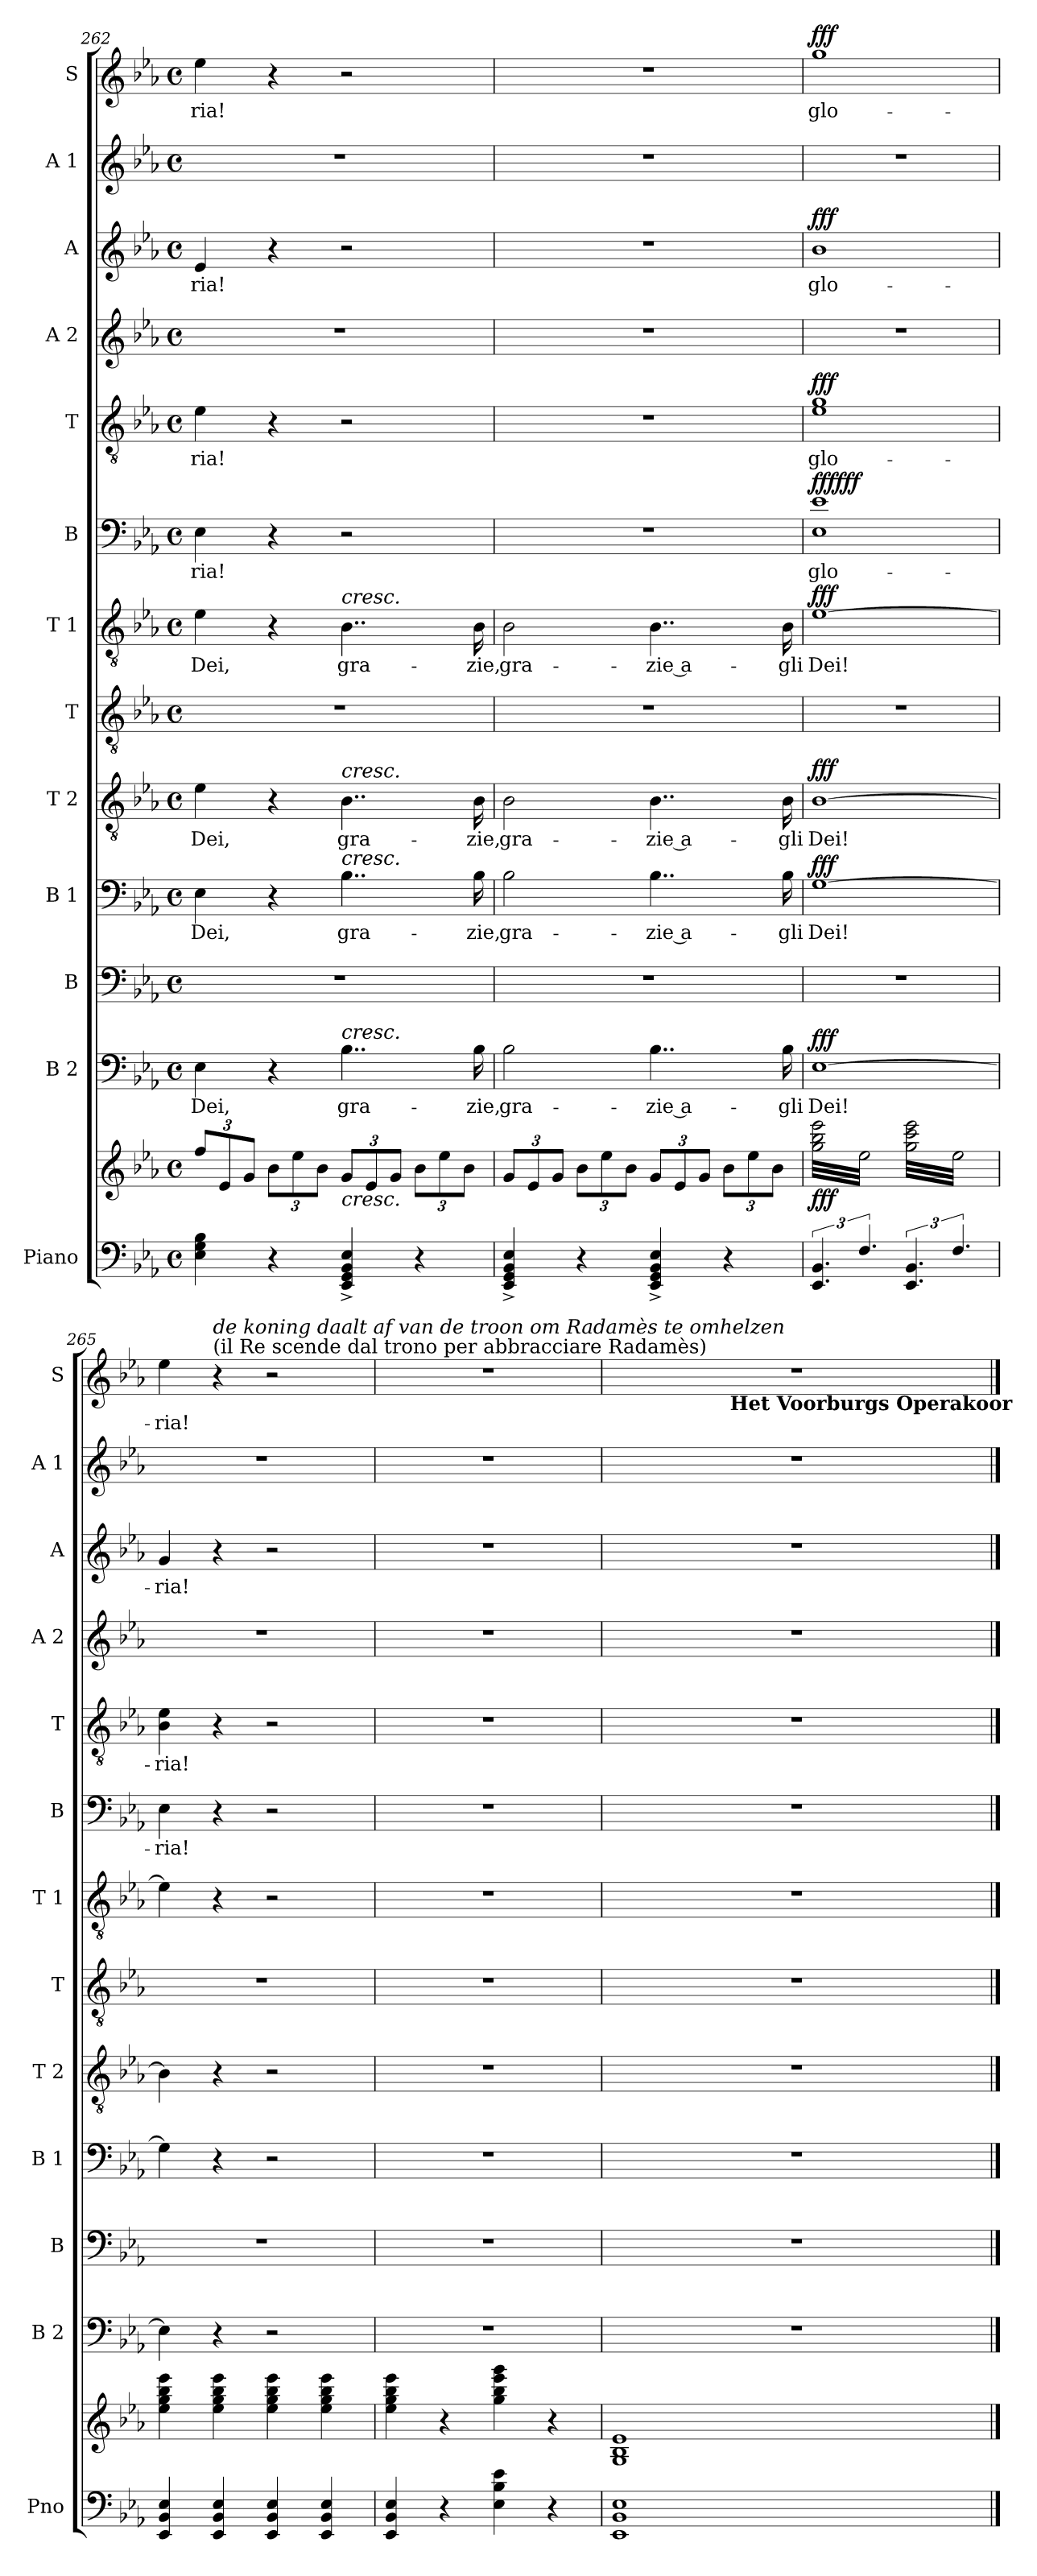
**kern	**kern	**dynam	**kern	**text	**dynam	**kern	**kern	**text	**dynam	**kern	**text	**dynam	**kern	**kern	**text	**dynam	**kern	**text	**dynam	**kern	**text	**dynam	**kern	**kern	**text	**dynam	**kern	**kern	**text	**dynam
*part13	*part13	*part13	*part12	*part12	*part12	*part11	*part10	*part10	*part10	*part9	*part9	*part9	*part8	*part7	*part7	*part7	*part6	*part6	*part6	*part5	*part5	*part5	*part4	*part3	*part3	*part3	*part2	*part1	*part1	*part1
*staff14	*staff13	*staff13/14	*staff12	*staff12	*staff12	*staff11	*staff10	*staff10	*staff10	*staff9	*staff9	*staff9	*staff8	*staff7	*staff7	*staff7	*staff6	*staff6	*staff6	*staff5	*staff5	*staff5	*staff4	*staff3	*staff3	*staff3	*staff2	*staff1	*staff1	*staff1
*I"Piano	*	*	*I"B 2	*	*	*I"B	*I"B 1	*	*	*I"T 2	*	*	*I"T	*I"T 1	*	*	*I"B	*	*	*I"T	*	*	*I"A 2	*I"A	*	*	*I"A 1	*I"S	*	*
*I'Pno	*	*	*I'B 2	*	*	*I'B	*I'B 1	*	*	*I'T 2	*	*	*I'T	*I'T 1	*	*	*I'B	*	*	*I'T	*	*	*I'A 2	*I'A	*	*	*I'A 1	*I'S	*	*
*clefF4	*clefG2	*	*clefF4	*	*	*clefF4	*clefF4	*	*	*clefGv2	*	*	*clefGv2	*clefGv2	*	*	*clefF4	*	*	*clefGv2	*	*	*clefG2	*clefG2	*	*	*clefG2	*clefG2	*	*
*k[b-e-a-]	*k[b-e-a-]	*	*k[b-e-a-]	*	*	*k[b-e-a-]	*k[b-e-a-]	*	*	*k[b-e-a-]	*	*	*k[b-e-a-]	*k[b-e-a-]	*	*	*k[b-e-a-]	*	*	*k[b-e-a-]	*	*	*k[b-e-a-]	*k[b-e-a-]	*	*	*k[b-e-a-]	*k[b-e-a-]	*	*
*M4/4	*M4/4	*	*M4/4	*	*	*M4/4	*M4/4	*	*	*M4/4	*	*	*M4/4	*M4/4	*	*	*M4/4	*	*	*M4/4	*	*	*M4/4	*M4/4	*	*	*M4/4	*M4/4	*	*
*met(c)	*met(c)	*	*met(c)	*	*	*met(c)	*met(c)	*	*	*met(c)	*	*	*met(c)	*met(c)	*	*	*met(c)	*	*	*met(c)	*	*	*met(c)	*met(c)	*	*	*met(c)	*met(c)	*	*
*	*Xbrackettup	*	*	*	*	*	*	*	*	*	*	*	*	*	*	*	*	*	*	*	*	*	*	*	*	*	*	*	*	*
=262	=262	=262	=262	=262	=262	=262	=262	=262	=262	=262	=262	=262	=262	=262	=262	=262	=262	=262	=262	=262	=262	=262	=262	=262	=262	=262	=262	=262	=262	=262
!	!	!	!	!LO:LY:b	!	!	!	!LO:LY:b	!	!	!LO:LY:b	!	!	!	!LO:LY:b	!	!	!LO:LY:b	!	!	!LO:LY:b	!	!	!	!LO:LY:b	!	!	!	!LO:LY:b	!
4E-\ 4G\ 4B-\	12ff/L	.	4E-\	Dei,	.	1r	4E-\	Dei,	.	4e-\	Dei,	.	1r	4e-\	Dei,	.	4E-\	-ria!	.	4e-\	-ria!	.	1r	4e-/	-ria!	.	1r	4ee-\	-ria!	.
.	12e-/	.	.	.	.	.	.	.	.	.	.	.	.	.	.	.	.	.	.	.	.	.	.	.	.	.	.	.	.	.
.	12g/J	.	.	.	.	.	.	.	.	.	.	.	.	.	.	.	.	.	.	.	.	.	.	.	.	.	.	.	.	.
4r	12b-\L	.	4r	.	.	.	4r	.	.	4r	.	.	.	4r	.	.	4r	.	.	4r	.	.	.	4r	.	.	.	4r	.	.
.	12ee-\	.	.	.	.	.	.	.	.	.	.	.	.	.	.	.	.	.	.	.	.	.	.	.	.	.	.	.	.	.
.	12b-\J	.	.	.	.	.	.	.	.	.	.	.	.	.	.	.	.	.	.	.	.	.	.	.	.	.	.	.	.	.
*	*brackettup	*	*	*	*	*	*	*	*	*	*	*	*	*	*	*	*	*	*	*	*	*	*	*	*	*	*	*	*	*
!	!	!	!	!	!	!	!	!	!	!	!	!	!	!LO:TX:a:i:t=cresc.	!	!	!	!	!	!	!	!	!	!	!	!	!	!	!	!
!	!	!	!	!	!	!	!	!	!	!LO:TX:a:i:t=cresc.	!	!	!	!	!	!	!	!	!	!	!	!	!	!	!	!	!	!	!	!
!	!	!	!	!	!	!	!LO:TX:a:i:t=cresc.	!	!	!	!	!	!	!	!	!	!	!	!	!	!	!	!	!	!	!	!	!	!	!
!	!	!	!LO:TX:a:i:t=cresc.	!	!	!	!	!	!	!	!	!	!	!	!	!	!	!	!	!	!	!	!	!	!	!	!	!	!	!
!	!LO:TX:b:i:t=cresc.	!	!	!	!	!	!	!	!	!	!	!	!	!	!	!	!	!	!	!	!	!	!	!	!	!	!	!	!	!
!	!	!	!	!LO:LY:b	!	!	!	!LO:LY:b	!	!	!LO:LY:b	!	!	!	!LO:LY:b	!	!	!	!	!	!	!	!	!	!	!	!	!	!	!
4EE-/^ 4GG/^ 4BB-/^ 4E-/^	12g/L	.	4..B-\	gra-	.	.	4..B-\	gra-	.	4..B-\	gra-	.	.	4..B-\	gra-	.	2r	.	.	2r	.	.	.	2r	.	.	.	2r	.	.
.	12e-/	.	.	.	.	.	.	.	.	.	.	.	.	.	.	.	.	.	.	.	.	.	.	.	.	.	.	.	.	.
.	12g/J	.	.	.	.	.	.	.	.	.	.	.	.	.	.	.	.	.	.	.	.	.	.	.	.	.	.	.	.	.
*	*Xbrackettup	*	*	*	*	*	*	*	*	*	*	*	*	*	*	*	*	*	*	*	*	*	*	*	*	*	*	*	*	*
4r	12b-\L	.	.	.	.	.	.	.	.	.	.	.	.	.	.	.	.	.	.	.	.	.	.	.	.	.	.	.	.	.
.	12ee-\	.	.	.	.	.	.	.	.	.	.	.	.	.	.	.	.	.	.	.	.	.	.	.	.	.	.	.	.	.
.	12b-\J	.	.	.	.	.	.	.	.	.	.	.	.	.	.	.	.	.	.	.	.	.	.	.	.	.	.	.	.	.
!	!	!	!	!LO:LY:b	!	!	!	!LO:LY:b	!	!	!LO:LY:b	!	!	!	!LO:LY:b	!	!	!	!	!	!	!	!	!	!	!	!	!	!	!
.	.	.	16B-\	-zie,	.	.	16B-\	-zie,	.	16B-\	-zie,	.	.	16B-\	-zie,	.	.	.	.	.	.	.	.	.	.	.	.	.	.	.
=263	=263	=263	=263	=263	=263	=263	=263	=263	=263	=263	=263	=263	=263	=263	=263	=263	=263	=263	=263	=263	=263	=263	=263	=263	=263	=263	=263	=263	=263	=263
!	!	!	!	!LO:LY:b	!	!	!	!LO:LY:b	!	!	!LO:LY:b	!	!	!	!LO:LY:b	!	!	!	!	!	!	!	!	!	!	!	!	!	!	!
4EE-/^ 4GG/^ 4BB-/^ 4E-/^	12g/L	.	2B-\	gra-	.	1r	2B-\	gra-	.	2B-\	gra-	.	1r	2B-\	gra-	.	1r	.	.	1r	.	.	1r	1r	.	.	1r	1r	.	.
.	12e-/	.	.	.	.	.	.	.	.	.	.	.	.	.	.	.	.	.	.	.	.	.	.	.	.	.	.	.	.	.
.	12g/J	.	.	.	.	.	.	.	.	.	.	.	.	.	.	.	.	.	.	.	.	.	.	.	.	.	.	.	.	.
4r	12b-\L	.	.	.	.	.	.	.	.	.	.	.	.	.	.	.	.	.	.	.	.	.	.	.	.	.	.	.	.	.
.	12ee-\	.	.	.	.	.	.	.	.	.	.	.	.	.	.	.	.	.	.	.	.	.	.	.	.	.	.	.	.	.
.	12b-\J	.	.	.	.	.	.	.	.	.	.	.	.	.	.	.	.	.	.	.	.	.	.	.	.	.	.	.	.	.
!	!	!	!	!LO:LY:b	!	!	!	!LO:LY:b	!	!	!LO:LY:b	!	!	!	!LO:LY:b	!	!	!	!	!	!	!	!	!	!	!	!	!	!	!
4EE-/^ 4GG/^ 4BB-/^ 4E-/^	12g/L	.	4..B-\	-zie a-	.	.	4..B-\	-zie a-	.	4..B-\	-zie a-	.	.	4..B-\	-zie a-	.	.	.	.	.	.	.	.	.	.	.	.	.	.	.
.	12e-/	.	.	.	.	.	.	.	.	.	.	.	.	.	.	.	.	.	.	.	.	.	.	.	.	.	.	.	.	.
.	12g/J	.	.	.	.	.	.	.	.	.	.	.	.	.	.	.	.	.	.	.	.	.	.	.	.	.	.	.	.	.
4r	12b-\L	.	.	.	.	.	.	.	.	.	.	.	.	.	.	.	.	.	.	.	.	.	.	.	.	.	.	.	.	.
.	12ee-\	.	.	.	.	.	.	.	.	.	.	.	.	.	.	.	.	.	.	.	.	.	.	.	.	.	.	.	.	.
.	12b-\J	.	.	.	.	.	.	.	.	.	.	.	.	.	.	.	.	.	.	.	.	.	.	.	.	.	.	.	.	.
!	!	!	!	!LO:LY:b	!	!	!	!LO:LY:b	!	!	!LO:LY:b	!	!	!	!LO:LY:b	!	!	!	!	!	!	!	!	!	!	!	!	!	!	!
.	.	.	16B-\	-gli	.	.	16B-\	-gli	.	16B-\	-gli	.	.	16B-\	-gli	.	.	.	.	.	.	.	.	.	.	.	.	.	.	.
!!LO:PB:g=z
=264	=264	=264	=264	=264	=264	=264	=264	=264	=264	=264	=264	=264	=264	=264	=264	=264	=264	=264	=264	=264	=264	=264	=264	=264	=264	=264	=264	=264	=264	=264
!	!	!LO:DY:b	!	!LO:LY:b	!LO:DY:a	!	!	!LO:LY:b	!LO:DY:a	!	!LO:LY:b	!LO:DY:a	!	!	!LO:LY:b	!LO:DY:a	!	!LO:LY:b	!LO:DY:a	!	!LO:LY:b	!	!	!	!LO:LY:b	!	!	!	!LO:LY:b	!
*	*	*	*	*	*	*	*	*	*	*	*	*	*	*	*	*	*^	*	*	*^	*	*	*	*	*	*	*	*	*	*
!	!	!	!	!	!	!	!	!	!	!	!	!	!	!	!	!	!	!	!	!LO:DY:n=1:a	!	!	!	!LO:DY:a	!	!	!	!LO:DY:a	!	!	!	!LO:DY:a
*	*tremolo	*	*	*	*	*	*	*	*	*	*	*	*	*	*	*	*	*	*	*	*	*	*	*	*	*	*	*	*	*	*	*
6.EE-/ 6.BB-/	32gg\ 32bb-\ 32eee-\LLL	fff	[1E-	Dei!	fff	1r	[1G	Dei!	fff	[1B-	Dei!	fff	1r	[1e-	Dei!	fff	1e-	1E-	glo-	fff fff	1g	1e-	glo-	fff	1r	1b-	glo-	fff	1r	1gg	glo-	fff
.	32ee-\	.	.	.	.	.	.	.	.	.	.	.	.	.	.	.	.	.	.	.	.	.	.	.	.	.	.	.	.	.	.	.
.	32gg\ 32bb-\ 32eee-\	.	.	.	.	.	.	.	.	.	.	.	.	.	.	.	.	.	.	.	.	.	.	.	.	.	.	.	.	.	.	.
.	32ee-\	.	.	.	.	.	.	.	.	.	.	.	.	.	.	.	.	.	.	.	.	.	.	.	.	.	.	.	.	.	.	.
.	32gg\ 32bb-\ 32eee-\	.	.	.	.	.	.	.	.	.	.	.	.	.	.	.	.	.	.	.	.	.	.	.	.	.	.	.	.	.	.	.
.	32ee-\	.	.	.	.	.	.	.	.	.	.	.	.	.	.	.	.	.	.	.	.	.	.	.	.	.	.	.	.	.	.	.
.	32gg\ 32bb-\ 32eee-\	.	.	.	.	.	.	.	.	.	.	.	.	.	.	.	.	.	.	.	.	.	.	.	.	.	.	.	.	.	.	.
.	32ee-\	.	.	.	.	.	.	.	.	.	.	.	.	.	.	.	.	.	.	.	.	.	.	.	.	.	.	.	.	.	.	.
6.F/	32gg\ 32bb-\ 32eee-\	.	.	.	.	.	.	.	.	.	.	.	.	.	.	.	.	.	.	.	.	.	.	.	.	.	.	.	.	.	.	.
.	32ee-\	.	.	.	.	.	.	.	.	.	.	.	.	.	.	.	.	.	.	.	.	.	.	.	.	.	.	.	.	.	.	.
.	32gg\ 32bb-\ 32eee-\	.	.	.	.	.	.	.	.	.	.	.	.	.	.	.	.	.	.	.	.	.	.	.	.	.	.	.	.	.	.	.
.	32ee-\	.	.	.	.	.	.	.	.	.	.	.	.	.	.	.	.	.	.	.	.	.	.	.	.	.	.	.	.	.	.	.
.	32gg\ 32bb-\ 32eee-\	.	.	.	.	.	.	.	.	.	.	.	.	.	.	.	.	.	.	.	.	.	.	.	.	.	.	.	.	.	.	.
.	32ee-\	.	.	.	.	.	.	.	.	.	.	.	.	.	.	.	.	.	.	.	.	.	.	.	.	.	.	.	.	.	.	.
.	32gg\ 32bb-\ 32eee-\	.	.	.	.	.	.	.	.	.	.	.	.	.	.	.	.	.	.	.	.	.	.	.	.	.	.	.	.	.	.	.
.	32ee-\JJJ	.	.	.	.	.	.	.	.	.	.	.	.	.	.	.	.	.	.	.	.	.	.	.	.	.	.	.	.	.	.	.
6.EE-/ 6.BB-/	32gg\ 32ccc\ 32eee-\LLL	.	.	.	.	.	.	.	.	.	.	.	.	.	.	.	.	.	.	.	.	.	.	.	.	.	.	.	.	.	.	.
.	32ee-\	.	.	.	.	.	.	.	.	.	.	.	.	.	.	.	.	.	.	.	.	.	.	.	.	.	.	.	.	.	.	.
.	32gg\ 32ccc\ 32eee-\	.	.	.	.	.	.	.	.	.	.	.	.	.	.	.	.	.	.	.	.	.	.	.	.	.	.	.	.	.	.	.
.	32ee-\	.	.	.	.	.	.	.	.	.	.	.	.	.	.	.	.	.	.	.	.	.	.	.	.	.	.	.	.	.	.	.
.	32gg\ 32ccc\ 32eee-\	.	.	.	.	.	.	.	.	.	.	.	.	.	.	.	.	.	.	.	.	.	.	.	.	.	.	.	.	.	.	.
.	32ee-\	.	.	.	.	.	.	.	.	.	.	.	.	.	.	.	.	.	.	.	.	.	.	.	.	.	.	.	.	.	.	.
.	32gg\ 32ccc\ 32eee-\	.	.	.	.	.	.	.	.	.	.	.	.	.	.	.	.	.	.	.	.	.	.	.	.	.	.	.	.	.	.	.
.	32ee-\	.	.	.	.	.	.	.	.	.	.	.	.	.	.	.	.	.	.	.	.	.	.	.	.	.	.	.	.	.	.	.
6.F/	32gg\ 32ccc\ 32eee-\	.	.	.	.	.	.	.	.	.	.	.	.	.	.	.	.	.	.	.	.	.	.	.	.	.	.	.	.	.	.	.
.	32ee-\	.	.	.	.	.	.	.	.	.	.	.	.	.	.	.	.	.	.	.	.	.	.	.	.	.	.	.	.	.	.	.
.	32gg\ 32ccc\ 32eee-\	.	.	.	.	.	.	.	.	.	.	.	.	.	.	.	.	.	.	.	.	.	.	.	.	.	.	.	.	.	.	.
.	32ee-\	.	.	.	.	.	.	.	.	.	.	.	.	.	.	.	.	.	.	.	.	.	.	.	.	.	.	.	.	.	.	.
.	32gg\ 32ccc\ 32eee-\	.	.	.	.	.	.	.	.	.	.	.	.	.	.	.	.	.	.	.	.	.	.	.	.	.	.	.	.	.	.	.
.	32ee-\	.	.	.	.	.	.	.	.	.	.	.	.	.	.	.	.	.	.	.	.	.	.	.	.	.	.	.	.	.	.	.
.	32gg\ 32ccc\ 32eee-\	.	.	.	.	.	.	.	.	.	.	.	.	.	.	.	.	.	.	.	.	.	.	.	.	.	.	.	.	.	.	.
.	32ee-\JJJ	.	.	.	.	.	.	.	.	.	.	.	.	.	.	.	.	.	.	.	.	.	.	.	.	.	.	.	.	.	.	.
*	*Xtremolo	*	*	*	*	*	*	*	*	*	*	*	*	*	*	*	*	*	*	*	*	*	*	*	*	*	*	*	*	*	*	*
*	*	*	*	*	*	*	*	*	*	*	*	*	*	*	*	*	*v	*v	*	*	*	*	*	*	*	*	*	*	*	*	*	*
*	*	*	*	*	*	*	*	*	*	*	*	*	*	*	*	*	*	*	*	*v	*v	*	*	*	*	*	*	*	*	*	*
=265	=265	=265	=265	=265	=265	=265	=265	=265	=265	=265	=265	=265	=265	=265	=265	=265	=265	=265	=265	=265	=265	=265	=265	=265	=265	=265	=265	=265	=265	=265
!	!	!	!	!	!	!	!	!	!	!	!	!	!	!	!	!	!	!LO:LY:b	!	!	!LO:LY:b	!	!	!	!LO:LY:b	!	!	!	!LO:LY:b	!
4EE-/ 4BB-/ 4E-/	4ee-\ 4gg\ 4bb-\ 4eee-\	.	4E-\]	.	.	1r	4G\]	.	.	4B-\]	.	.	1r	4e-\]	.	.	4E-\	-ria!	.	4B-\ 4e-\	-ria!	.	1r	4g/	-ria!	.	1r	4ee-\	-ria!	.
.	.	.	.	.	.	.	.	.	.	.	.	.	.	.	.	.	.	.	.	.	.	.	.	.	.	.	.	.	.	.
.	.	.	.	.	.	.	.	.	.	.	.	.	.	.	.	.	.	.	.	.	.	.	.	.	.	.	.	.	.	.
.	.	.	.	.	.	.	.	.	.	.	.	.	.	.	.	.	.	.	.	.	.	.	.	.	.	.	.	.	.	.
.	.	.	.	.	.	.	.	.	.	.	.	.	.	.	.	.	.	.	.	.	.	.	.	.	.	.	.	.	.	.
.	.	.	.	.	.	.	.	.	.	.	.	.	.	.	.	.	.	.	.	.	.	.	.	.	.	.	.	.	.	.
.	.	.	.	.	.	.	.	.	.	.	.	.	.	.	.	.	.	.	.	.	.	.	.	.	.	.	.	.	.	.
.	.	.	.	.	.	.	.	.	.	.	.	.	.	.	.	.	.	.	.	.	.	.	.	.	.	.	.	.	.	.
!	!	!	!	!	!	!	!	!	!	!	!	!	!	!	!	!	!	!	!	!	!	!	!	!	!	!	!	!LO:TX:a:t=(il Re scende dal trono per abbracciare Radamès)	!	!
!	!	!	!	!	!	!	!	!	!	!	!	!	!	!	!	!	!	!	!	!	!	!	!	!	!	!	!	!LO:TX:a:i:t=de koning daalt af van de troon om Radamès te omhelzen	!	!
4EE-/ 4BB-/ 4E-/	4ee-\ 4gg\ 4bb-\ 4eee-\	.	4r	.	.	.	4r	.	.	4r	.	.	.	4r	.	.	4r	.	.	4r	.	.	.	4r	.	.	.	4r	.	.
4EE-/ 4BB-/ 4E-/	4ee-\ 4gg\ 4bb-\ 4eee-\	.	2r	.	.	.	2r	.	.	2r	.	.	.	2r	.	.	2r	.	.	2r	.	.	.	2r	.	.	.	2r	.	.
4EE-/ 4BB-/ 4E-/	4ee-\ 4gg\ 4bb-\ 4eee-\	.	.	.	.	.	.	.	.	.	.	.	.	.	.	.	.	.	.	.	.	.	.	.	.	.	.	.	.	.
=266	=266	=266	=266	=266	=266	=266	=266	=266	=266	=266	=266	=266	=266	=266	=266	=266	=266	=266	=266	=266	=266	=266	=266	=266	=266	=266	=266	=266	=266	=266
4EE-/ 4BB-/ 4E-/	4ee-\ 4gg\ 4bb-\ 4eee-\	.	1r	.	.	1r	1r	.	.	1r	.	.	1r	1r	.	.	1r	.	.	1r	.	.	1r	1r	.	.	1r	1r	.	.
4r	4r	.	.	.	.	.	.	.	.	.	.	.	.	.	.	.	.	.	.	.	.	.	.	.	.	.	.	.	.	.
4E-\ 4B-\ 4e-\	4gg\ 4bb-\ 4eee-\ 4ggg\	.	.	.	.	.	.	.	.	.	.	.	.	.	.	.	.	.	.	.	.	.	.	.	.	.	.	.	.	.
4r	4r	.	.	.	.	.	.	.	.	.	.	.	.	.	.	.	.	.	.	.	.	.	.	.	.	.	.	.	.	.
=267	=267	=267	=267	=267	=267	=267	=267	=267	=267	=267	=267	=267	=267	=267	=267	=267	=267	=267	=267	=267	=267	=267	=267	=267	=267	=267	=267	=267	=267	=267
*	*	*	*	*	*	*	*	*	*	*	*	*	*	*	*	*	*	*	*	*	*	*	*	*	*	*	*	*^	*	*
1EE- 1BB- 1E-	1G 1B- 1e-	.	1r	.	.	1r	1r	.	.	1r	.	.	1r	1r	.	.	1r	.	.	1r	.	.	1r	1r	.	.	1r	1r	2ryy	.	.
.	.	.	.	.	.	.	.	.	.	.	.	.	.	.	.	.	.	.	.	.	.	.	.	.	.	.	.	.	8ryy	.	.
!	!	!	!	!	!	!	!	!	!	!	!	!	!	!	!	!	!	!	!	!	!	!	!	!	!	!	!	!	!LO:TX:b:B:t=Het Voorburgs Operakoor	!	!
.	.	.	.	.	.	.	.	.	.	.	.	.	.	.	.	.	.	.	.	.	.	.	.	.	.	.	.	.	4.ryy	.	.
*	*	*	*	*	*	*	*	*	*	*	*	*	*	*	*	*	*	*	*	*	*	*	*	*	*	*	*	*v	*v	*	*
==	==	==	==	==	==	==	==	==	==	==	==	==	==	==	==	==	==	==	==	==	==	==	==	==	==	==	==	==	==	==
*-	*-	*-	*-	*-	*-	*-	*-	*-	*-	*-	*-	*-	*-	*-	*-	*-	*-	*-	*-	*-	*-	*-	*-	*-	*-	*-	*-	*-	*-	*-
